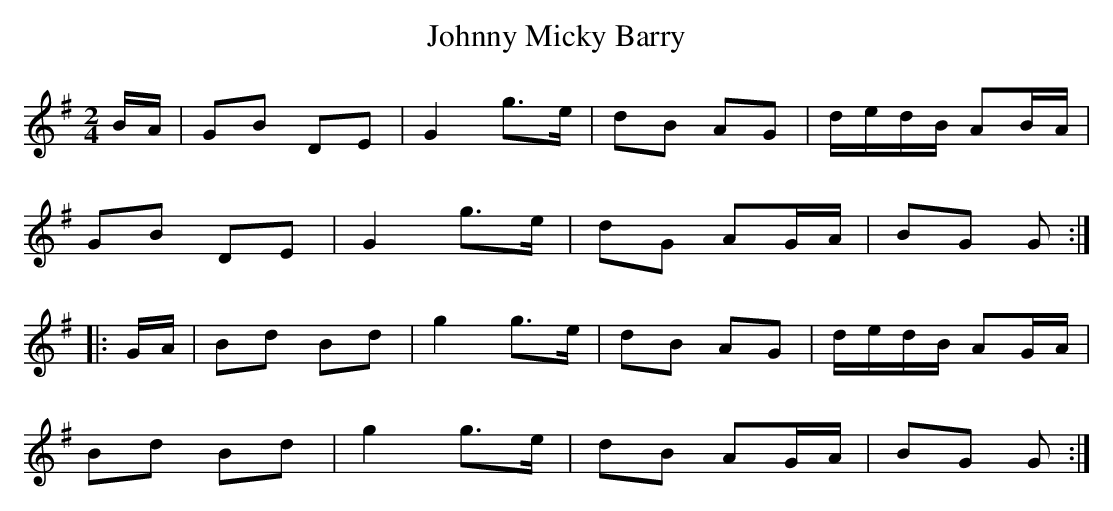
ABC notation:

X:1
T:Johnny Micky Barry
M:2/4
L:1/16
K:G
BA|G2B2 D2E2|G4g3e|d2B2 A2G2|dedB A2BA|
G2B2 D2E2|G4g3e|d2G2 A2GA|B2G2 G2:|
|:GA|B2d2 B2d2|g4g3e|d2B2 A2G2|dedB A2GA|
B2d2 B2d2|g4g3e|d2B2 A2GA|B2G2 G2:|
